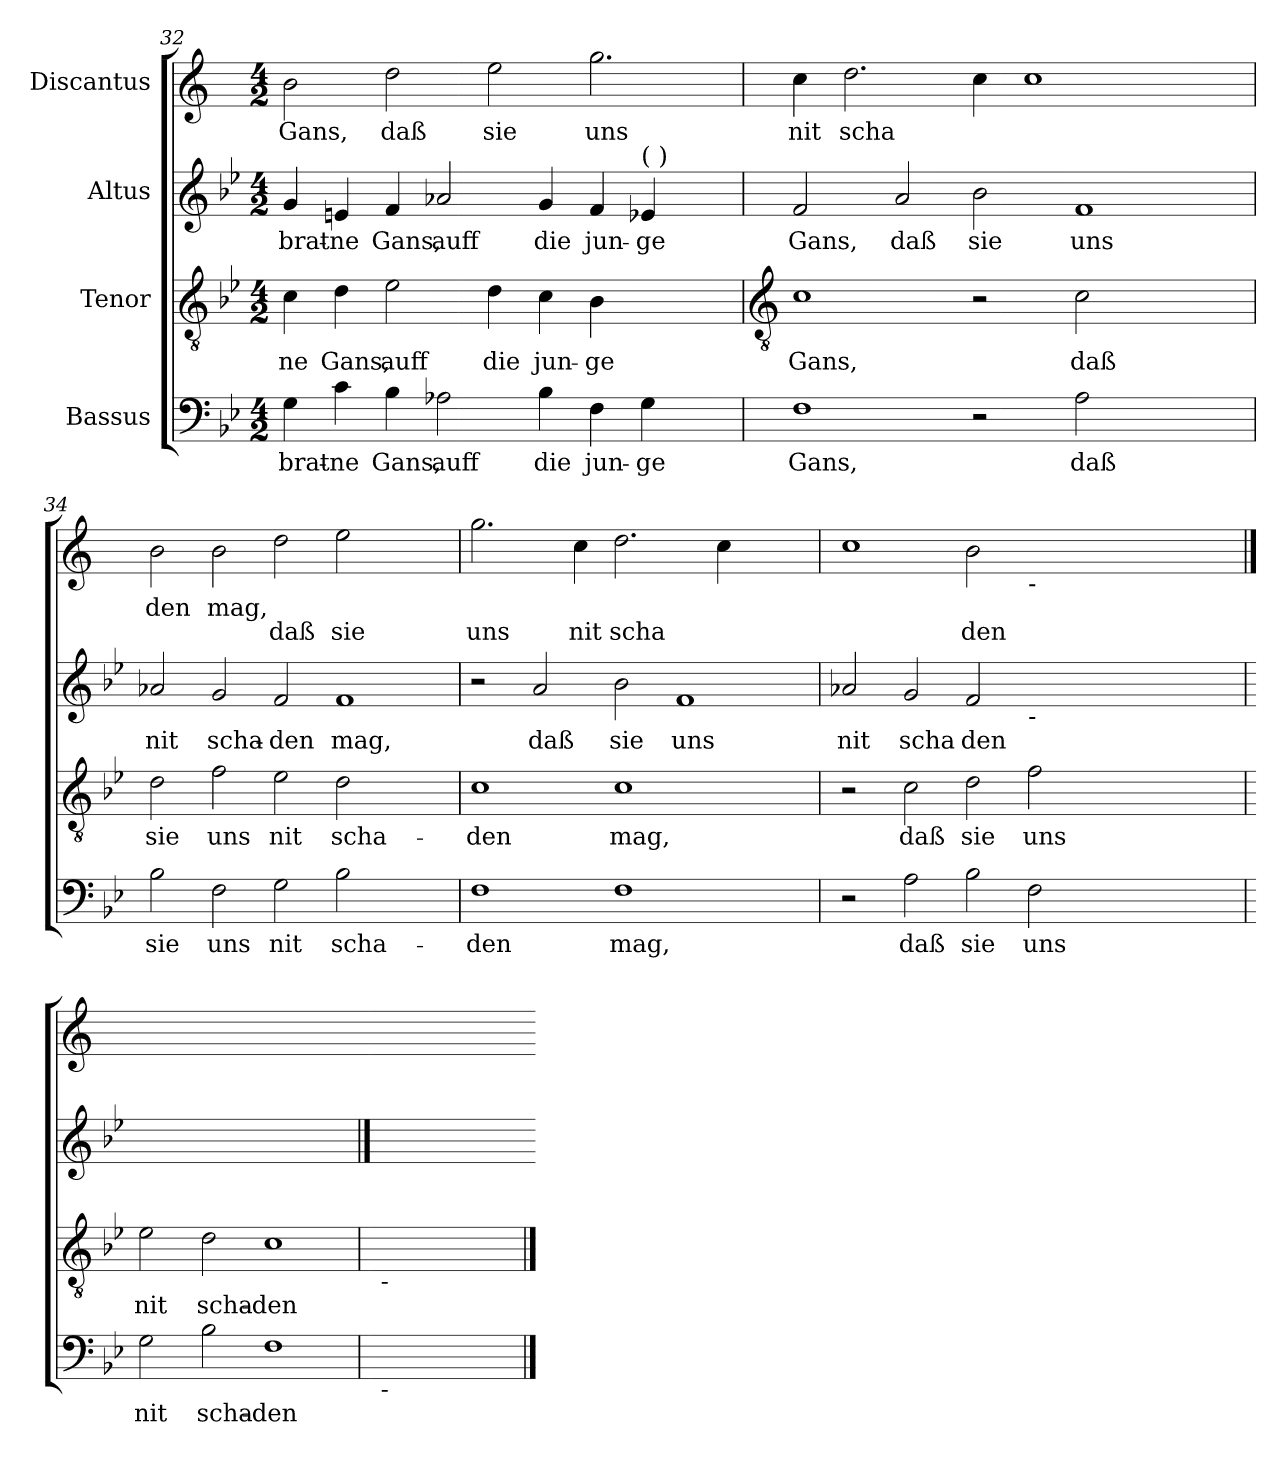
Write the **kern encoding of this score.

**kern	**text	**kern	**text	**kern	**text	**kern	**text	**text
*part4	*part4	*part3	*part3	*part2	*part2	*part1	*part1	*part1
*staff4	*staff4	*staff3	*staff3	*staff2	*staff2	*staff1	*staff1	*staff1
*I"Bassus	*	*I"Tenor	*	*I"Altus	*	*I"Discantus	*	*
!!LO:LB:g=z
*clefF4	*	*clefGv2	*	*clefG2	*	*clefG2	*	*
*	*	*	*	*	*	*ITrd1c2	*	*
*k[b-e-]	*	*k[b-e-]	*	*k[b-e-]	*	*k[b-e-]	*	*
*B-:	*	*B-:	*	*B-:	*	*B-:	*	*
*M4/2	*	*M4/2	*	*M4/2	*	*M4/2	*	*
=32	=32	=32	=32	=32	=32	=32	=32	=32
!	!LO:LY:b	!	!LO:LY:b	!	!LO:LY:b	!	!LO:LY:b	!
4G	brat-	4c	-ne	4g	brat-	2a	Gans,	.
!	!LO:LY:b	!	!LO:LY:b	!	!LO:LY:b	!	!	!
4c	-ne	4d	Gans,	4en	-ne	.	.	.
!	!LO:LY:b	!	!LO:LY:b	!	!LO:LY:b	!	!LO:LY:b	!
4B-	Gans,	2e-	auff	4f	Gans,	2cc	daß	.
!	!LO:LY:b	!	!	!	!LO:LY:b	!	!	!
2A-X	auff	.	.	2a-X	auff	.	.	.
!	!	!	!LO:LY:b	!	!	!	!LO:LY:b	!
.	.	4d	die	.	.	2dd	sie	.
!	!LO:LY:b	!	!LO:LY:b	!	!LO:LY:b	!	!	!
4B-	die	4c	jun-	4g	die	.	.	.
!	!LO:LY:b	!	!LO:LY:b	!	!LO:LY:b	!	!LO:LY:b	!
4F	jun-	4B-	-ge	4f	jun-	2.ff	uns	.
!	!	!	!	!LO:TX:a:t=(  )	!	!	!	!
!	!LO:LY:b	!	!	!	!LO:LY:b	!	!	!
4G	-ge	2ryy	.	4e-	-ge	.	.	.
4ryy	.	.	.	4ryy	.	.	.	.
!!LO:LB:g=z
=33	=33	=33	=33	=33	=33	=33	=33	=33
*	*	*clefGv2	*	*	*	*	*	*
!	!LO:LY:b	!	!LO:LY:b	!	!LO:LY:b	!	!LO:LY:b	!
1F	Gans,	1c	Gans,	2f	Gans,	4b-	nit	.
!	!	!	!	!	!	!	!LO:LY:b	!
.	.	.	.	.	.	2.cc	scha	.
!	!	!	!	!	!LO:LY:b	!	!	!
.	.	.	.	2a	daß	.	.	.
!	!	!	!	!	!LO:LY:b	!	!	!
2r	.	2r	.	2b-	sie	4b-	.	.
.	.	.	.	.	.	1b-	.	.
!	!LO:LY:b	!	!LO:LY:b	!	!LO:LY:b	!	!	!
2A	daß	2c	daß	1f	uns	.	.	.
2ryy	.	2ryy	.	.	.	.	.	.
.	.	.	.	.	.	4ryy	.	.
=34	=34	=34	=34	=34	=34	=34	=34	=34
!	!LO:LY:b	!	!LO:LY:b	!	!LO:LY:b	!	!LO:LY:b	!
2B-	sie	2d	sie	2a-X	nit	2a	den	.
!	!LO:LY:b	!	!LO:LY:b	!	!LO:LY:b	!	!LO:LY:b	!
2F	uns	2f	uns	2g	scha-	2a	mag,	.
!	!LO:LY:b	!	!LO:LY:b	!	!LO:LY:b	!	!	!LO:LY:b
2G	nit	2e-	nit	2f	-den	2cc	.	daß
!	!LO:LY:b	!	!LO:LY:b	!	!LO:LY:b	!	!	!LO:LY:b
2B-	scha-	2d	scha-	1f	mag,	2dd	.	sie
2ryy	.	2ryy	.	.	.	2ryy	.	.
=35	=35	=35	=35	=35	=35	=35	=35	=35
!	!LO:LY:b	!	!LO:LY:b	!	!	!	!	!LO:LY:b
1F	-den	1c	-den	2r	.	2.ff	.	uns
!	!	!	!	!	!LO:LY:b	!	!	!
.	.	.	.	2a	daß	.	.	.
!	!	!	!	!	!	!	!	!LO:LY:b
.	.	.	.	.	.	4b-	.	nit
!	!LO:LY:b	!	!LO:LY:b	!	!LO:LY:b	!	!	!LO:LY:b
1F	mag,	1c	mag,	2b-	sie	2.cc	.	scha-
!	!	!	!	!	!LO:LY:b	!	!	!
.	.	.	.	1f	uns	.	.	.
.	.	.	.	.	.	4b-	.	.
2ryy	.	2ryy	.	.	.	2ryy	.	.
=36	=36	=36	=36	=36	=36	=36	=36	=36
!	!	!	!	!	!LO:LY:b	!	!	!LO:LY:b
2r	.	2r	.	2a-X	nit	1b-	.	--
!	!LO:LY:b	!	!LO:LY:b	!	!LO:LY:b	!	!	!
2A	daß	2c	daß	2g	scha	.	.	.
!	!LO:LY:b	!	!LO:LY:b	!	!LO:LY:b	!	!	!LO:LY:b
2B-	sie	2d	sie	2f	den	2a	.	den
!	!	!	!	!	!	!LO:TX:b:t=-	!	!
!	!	!	!	!LO:TX:b:t=-	!	!	!	!
!	!LO:LY:b	!	!LO:LY:b	!	!LO:LY:b	!	!	!LO:LY:b
2F	uns	2f	uns	[1fyy	mag.	0b-yy	.	mag.
1.ryy	.	1.ryy	.	.	.	.	.	.
.	.	.	.	1ryy	.	.	.	.
=	==	=	==	=	==	==	==	==
!	!LO:LY:b	!	!LO:LY:b	!	!	!	!	!
2G	nit	2e-	nit	0fyy]	.	0ryy	.	.
!	!LO:LY:b	!	!LO:LY:b	!	!	!	!	!
2B-	scha-	2d	scha-	.	.	.	.	.
!	!LO:LY:b	!	!LO:LY:b	!	!	!	!	!
1F	-den	1c	-den	.	.	.	.	.
=	=	=	=	==	=	=	=	=
!	!	!LO:TX:b:t=-	!	!	!	!	!	!
!LO:TX:b:t=-	!	!	!	!	!	!	!	!
!	!LO:LY:b	!	!LO:LY:b	!	!	!	!	!
0BB-yy	mag.	0B-yy	mag.	0ryy	.	0ryy	.	.
==	=	==	=	=	=	=	=	=
*-	*-	*-	*-	*-	*-	*-	*-	*-
